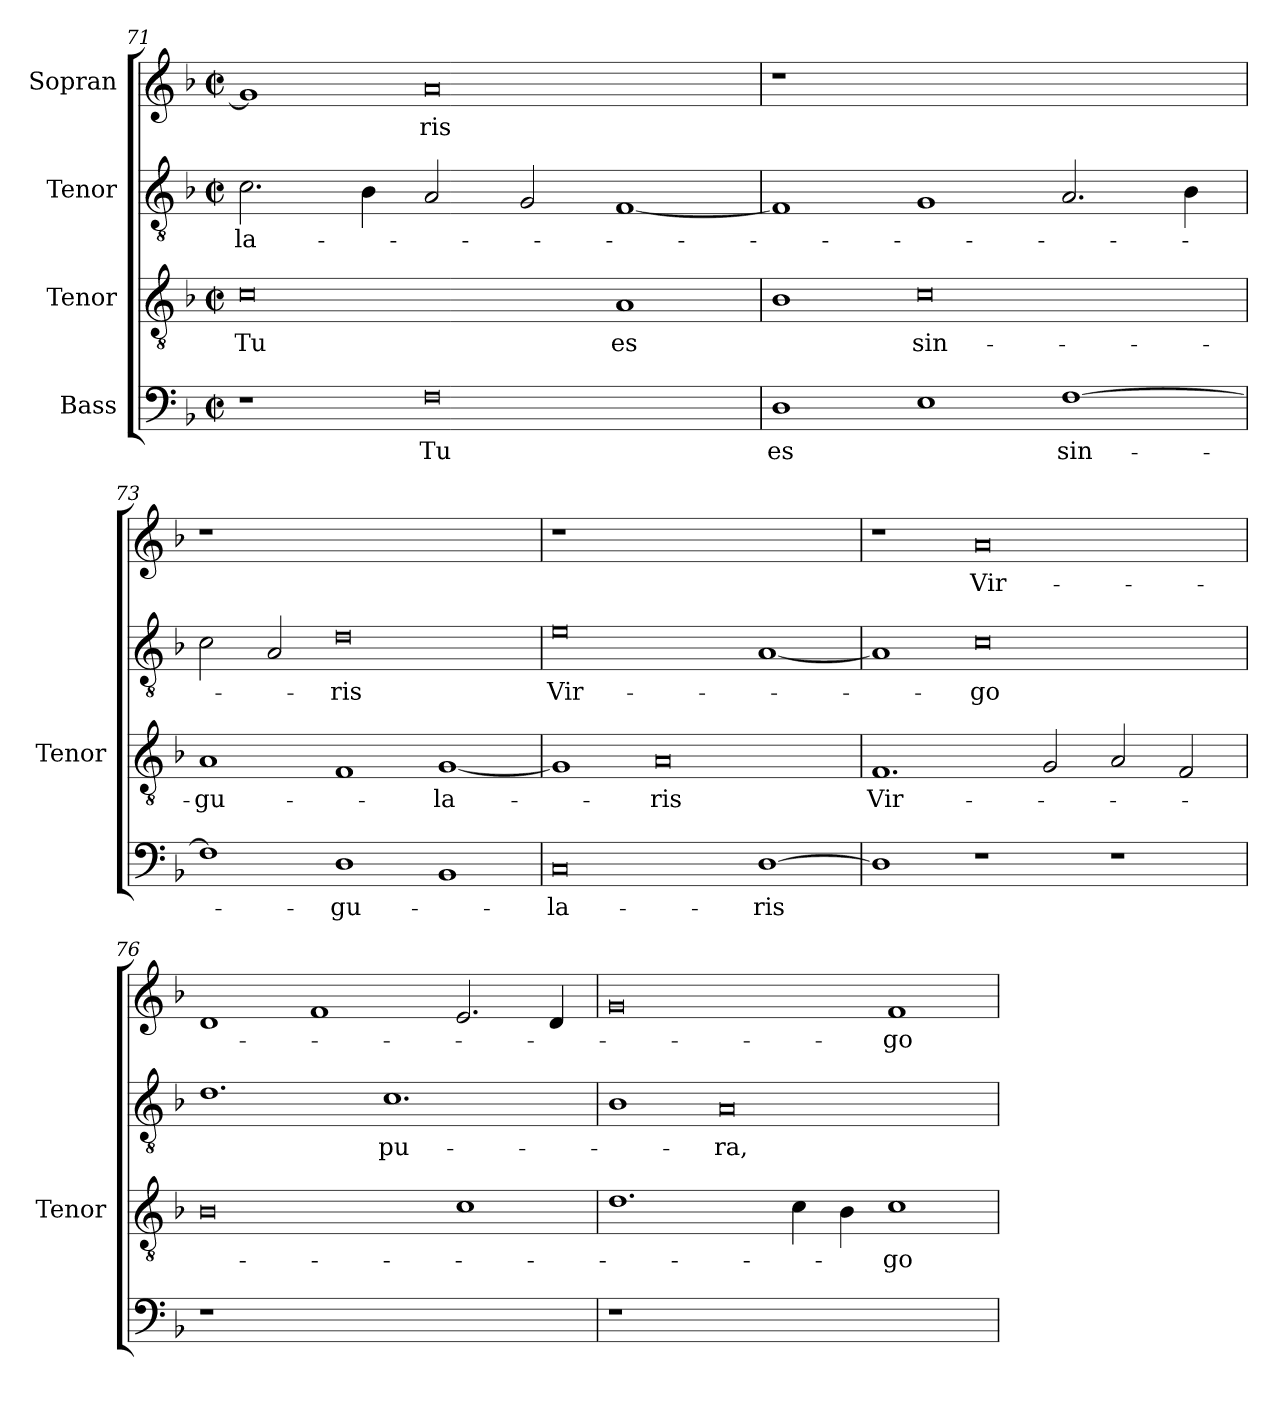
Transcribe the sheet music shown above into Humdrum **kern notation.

**kern	**text	**kern	**text	**kern	**text	**kern	**text
*part4	*part4	*part3	*part3	*part2	*part2	*part1	*part1
*staff4	*staff4	*staff3	*staff3	*staff2	*staff2	*staff1	*staff1
*I"Bass	*	*I"Tenor	*	*I"Tenor	*	*I"Sopran	*
*	*	*I'Tenor	*	*	*	*	*
*clefF4	*	*clefGv2	*	*clefGv2	*	*clefG2	*
*	*	*ITrd7c12	*	*ITrd7c12	*	*	*
*k[b-]	*	*k[b-]	*	*k[b-]	*	*k[b-]	*
*F:	*	*F:	*	*F:	*	*F:	*
*M2/2	*	*M2/2	*	*M2/2	*	*M2/2	*
*met(c|)	*	*met(c|)	*	*met(c|)	*	*met(c|)	*
=71	=71	=71	=71	=71	=71	=71	=71
!	!	!	!LO:LY:b:color=#000000	!	!	!	!
!	!	!	!	!	!LO:LY:b:color=#000000	!	!
1r	.	0Ci	Tu	2.Ci\	-la-	1gi]	.
.	.	.	.	4BB-i\	.	.	.
!	!LO:LY:b:color=#000000	!	!	!	!	!	!
!	!	!	!	!	!	!	!LO:LY:b:color=#000000
0Fi	Tu	.	.	2AAi/	.	0ai	-ris
.	.	.	.	2GGi/	.	.	.
!	!	!	!LO:LY:b:color=#000000	!	!	!	!
.	.	1AAi	es	[<1FFi	.	.	.
=72	=72	=72	=72	=72	=72	=72	=72
!	!LO:LY:b:color=#000000	!	!	!	!	!LO:N:vis=1	!
1Di	es	1BB-i	.	1FFi]	.	1r	.
!	!	!	!LO:LY:b:color=#000000	!	!	!	!
1Ei	.	0Ci	sin-	1GGi	.	0ryy	.
!	!LO:LY:b:color=#000000	!	!	!	!	!	!
[>1Fi	sin-	.	.	2.AAi/	.	.	.
.	.	.	.	4BB-i\	.	.	.
=73	=73	=73	=73	=73	=73	=73	=73
!	!	!	!LO:LY:b:color=#000000	!	!	!LO:N:vis=1	!
1Fi]	.	1AAi	-gu-	2Ci\	.	1r	.
.	.	.	.	2AAi/	.	.	.
!	!LO:LY:b:color=#000000	!	!	!	!	!	!
!	!	!	!	!	!LO:LY:b:color=#000000	!	!
1Di	-gu-	1FFi	.	0Di	-ris	0ryy	.
!	!	!	!LO:LY:b:color=#000000	!	!	!	!
1BB-i	.	[<1GGi	-la-	.	.	.	.
=74	=74	=74	=74	=74	=74	=74	=74
!	!LO:LY:b:color=#000000	!	!	!	!	!	!
!	!	!	!	!	!LO:LY:b:color=#000000	!LO:N:vis=1	!
0Ci	-la-	1GGi]	.	0Ei	Vir-	1r	.
!	!	!	!LO:LY:b:color=#000000	!	!	!	!
.	.	0AAi	-ris	.	.	0ryy	.
!	!LO:LY:b:color=#000000	!	!	!	!	!	!
[>1Di	-ris	.	.	[<1AAi	.	.	.
!!LO:PB:g=z
=75	=75	=75	=75	=75	=75	=75	=75
!	!	!	!LO:LY:b:color=#000000	!	!	!	!
1Di]	.	1.FFi	Vir-	1AAi]	.	1r	.
!	!	!	!	!	!LO:LY:b:color=#000000	!	!
!	!	!	!	!	!	!	!LO:LY:b:color=#000000
1r	.	.	.	0Ci	-go	0ai	Vir-
.	.	2GGi/	.	.	.	.	.
1r	.	2AAi/	.	.	.	.	.
.	.	2FFi/	.	.	.	.	.
=76	=76	=76	=76	=76	=76	=76	=76
!LO:N:vis=1	!	!	!	!	!	!	!
1r	.	0BB-i	.	1.Di	.	1di	.
0ryy	.	.	.	.	.	1fi	.
!	!	!	!	!	!LO:LY:b:color=#000000	!	!
.	.	.	.	1.Ci	pu-	.	.
.	.	1Ci	.	.	.	2.ei/	.
.	.	.	.	.	.	4di/	.
=77	=77	=77	=77	=77	=77	=77	=77
!LO:N:vis=1	!	!	!	!	!	!	!
1r	.	1.Di	.	1BB-i	.	0gi	.
!	!	!	!	!	!LO:LY:b:color=#000000	!	!
0ryy	.	.	.	0AAi	-ra,	.	.
.	.	4Ci\	.	.	.	.	.
.	.	4BB-i\	.	.	.	.	.
!	!	!	!LO:LY:b:color=#000000	!	!	!	!
!	!	!	!	!	!	!	!LO:LY:b:color=#000000
.	.	1Ci	-go	.	.	1fi	-go
=	=	=	=	=	=	=	=
*-	*-	*-	*-	*-	*-	*-	*-
